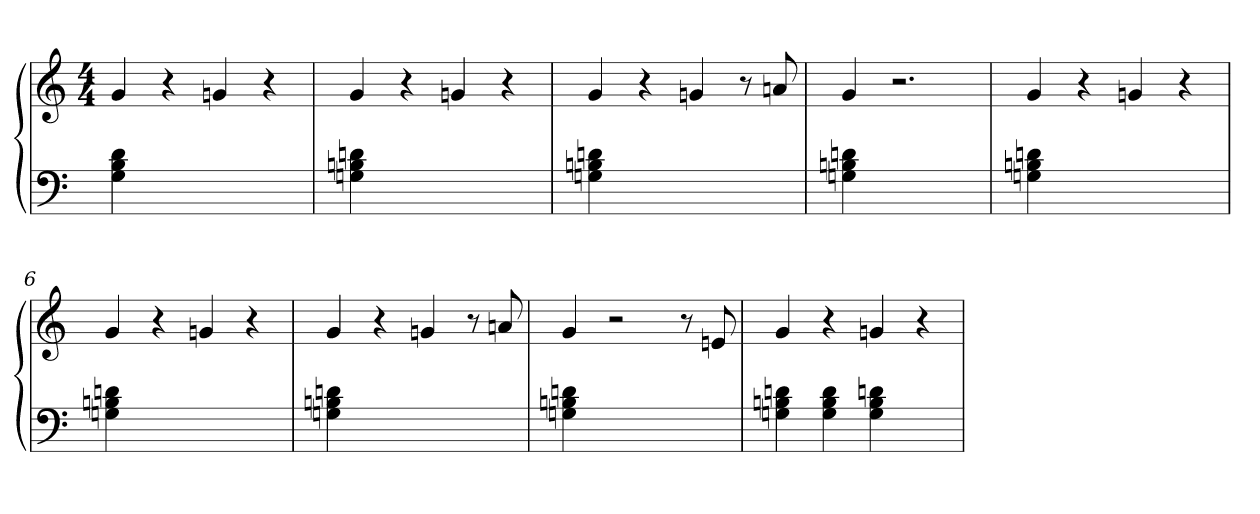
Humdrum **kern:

**kern	**kern
*part2	*part1
*staff2	*staff1
*	*M4/4
=1	=1
4G 4B 4d	4g
2.ryy	4r
.	4gn
.	4r
=2	=2
4Gn 4Bn 4dn	4g
2.ryy	4r
.	4gn
.	4r
=3	=3
4Gn 4Bn 4dn	4g
2.ryy	4r
.	4gn
.	8r
.	8an
=4	=4
4Gn 4Bn 4dn	4g
2.ryy	2.r
=5	=5
4Gn 4Bn 4dn	4g
2.ryy	4r
.	4gn
.	4r
=6	=6
4Gn 4Bn 4dn	4g
2.ryy	4r
.	4gn
.	4r
=7	=7
4Gn 4Bn 4dn	4g
2.ryy	4r
.	4gn
.	8r
.	8an
=8	=8
4Gn 4Bn 4dn	4g
2.ryy	2r
.	8r
.	8en
=9	=9
4Gn 4Bn 4dn	4g
4G 4B 4d	4r
4G 4B 4dn	4gn
4ryy	4r
=	=
*-	*-
